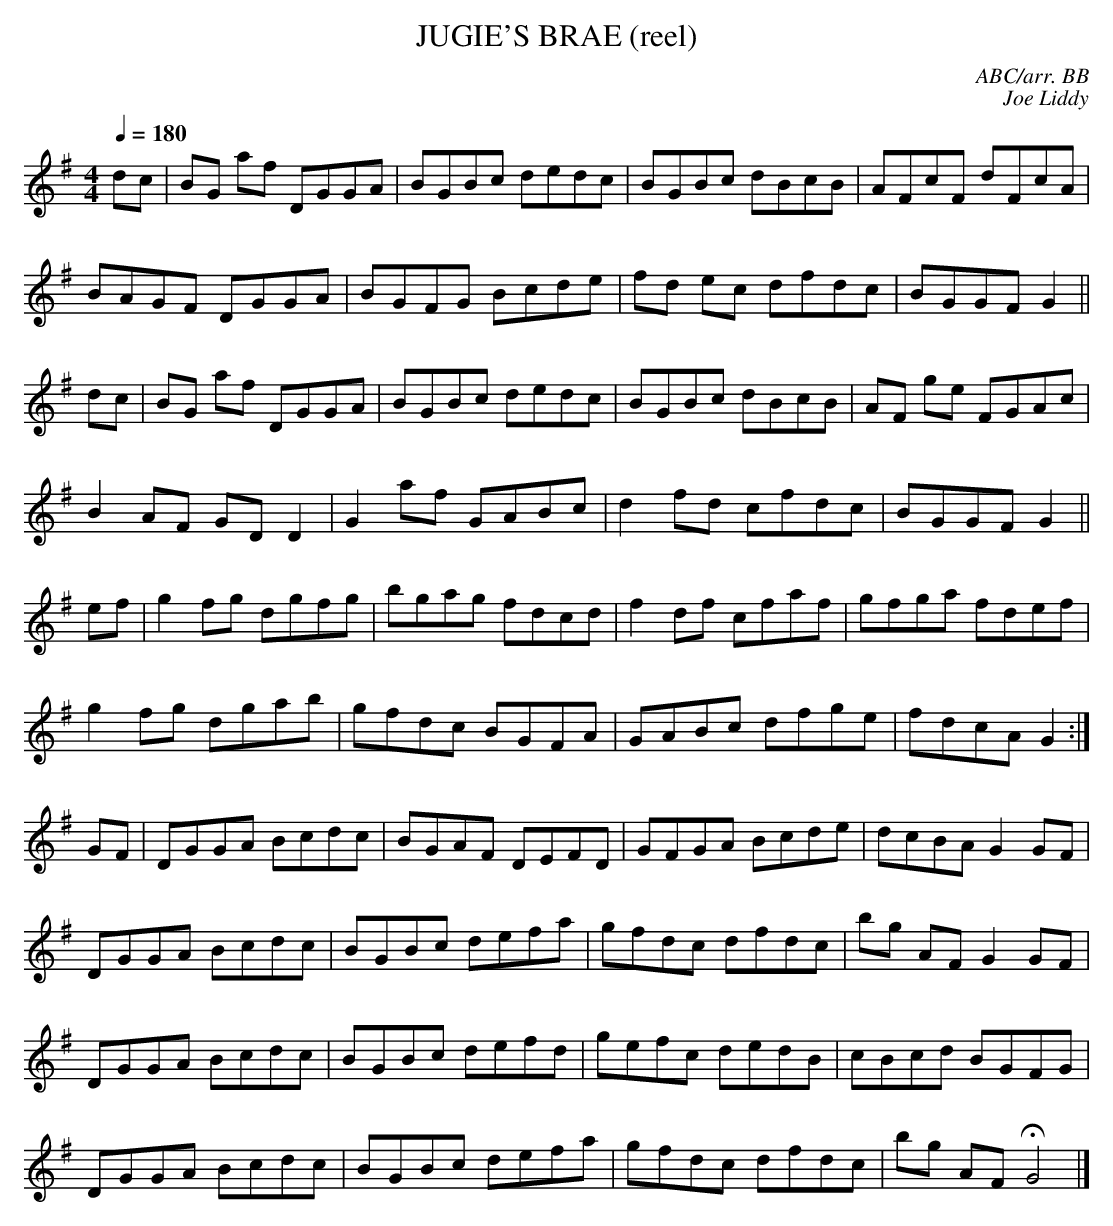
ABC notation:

X:1
T:JUGIE'S BRAE (reel)
C:ABC/arr. BB
C:Joe Liddy
Q:1/4=180
M:4/4
L:1/8
K:G
dc|BG af DGGA|BGBc dedc|BGBc dBcB|AFcF dFcA |
BAGF DGGA|BGFG Bcde|fd ec dfdc|BGGF G2 ||
dc|BG af DGGA|BGBc dedc|BGBc dBcB|AF ge FGAc |
B2AF GDD2|G2 af GABc|d2fd cfdc|BGGF G2 ||
ef|g2fg dgfg|bgag fdcd|f2df cfaf|gfga fdef |
g2fg dgab|gfdc BGFA|GABc dfge|fdcA G2 :|
GF|DGGA Bcdc|BGAF DEFD|GFGA Bcde|dcBA G2GF |
DGGA Bcdc|BGBc defa|gfdc dfdc|bg AF G2GF |
DGGA Bcdc|BGBc defd|gefc dedB|cBcd BGFG |
DGGA Bcdc|BGBc defa|gfdc dfdc|bg AF HG4 |]
